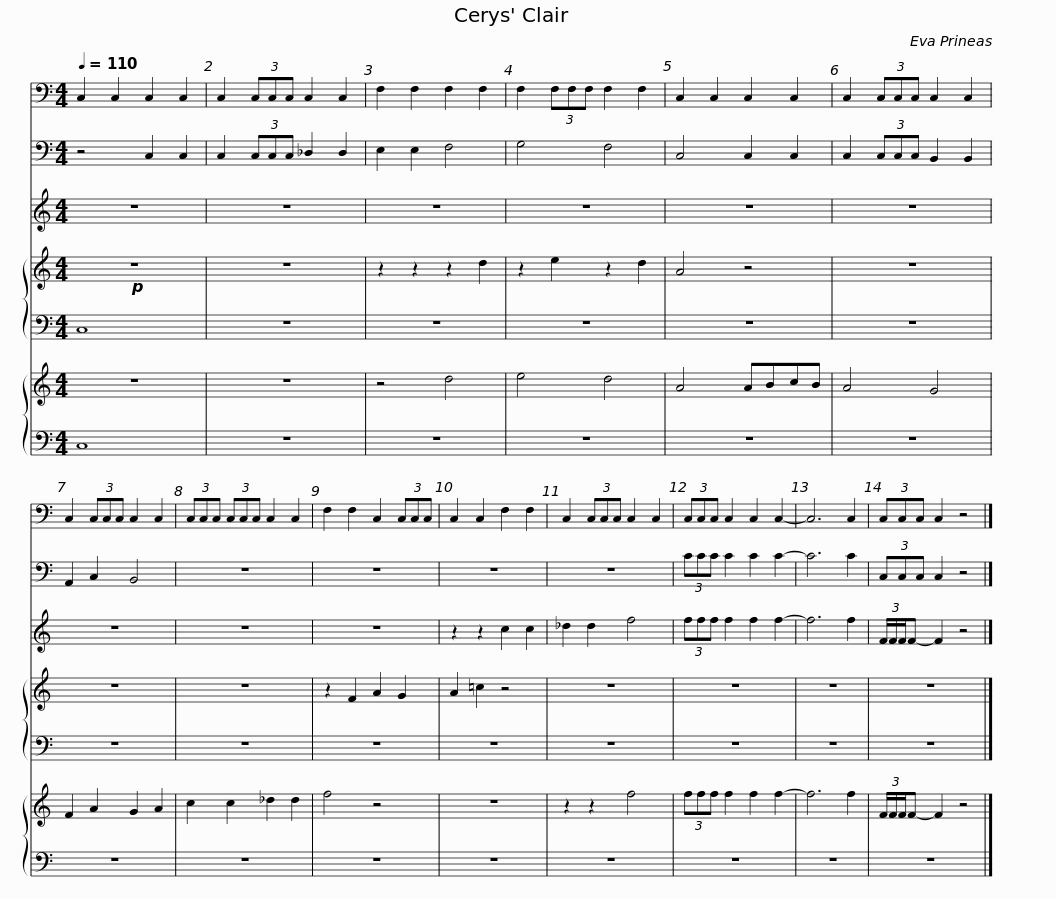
X:1
%%score 1 2 3 { 4 | 5 } { 6 | 7 }
L:1/8
Q:1/4=110
M:4/4
I:linebreak $
K:C
V:1 bass
V:2 bass
V:3 treble
V:4 treble
V:5 bass
V:6 treble
V:7 bass
V:1
 C,2 C,2 C,2 C,2 | C,2 (3C,C,C, C,2 C,2 | F,2 F,2 F,2 F,2 | F,2 (3F,F,F, F,2 F,2 | C,2 C,2 C,2 C,2 | %5
 C,2 (3C,C,C, C,2 C,2 |$ C,2 (3C,C,C, C,2 C,2 | (3C,C,C, (3C,C,C, C,2 C,2 | F,2 F,2 C,2 (3C,C,C, | C,2 C,2 F,2 F,2 | %10
 C,2 (3C,C,C, C,2 C,2 | (3C,C,C, C,2 C,2 C,2- |$ C,6 C,2 | (3C,C,C, C,2 z4 |] %14
V:2
 z4 C,2 C,2 | C,2 (3C,C,C, _D,2 D,2 | E,2 E,2 F,4 | G,4 F,4 | C,4 C,2 C,2 | %5
 C,2 (3C,C,C, B,,2 B,,2 |$ A,,2 C,2 B,,4 | z8 | z8 | z8 | %10
 z8 | (3CCC C2 C2 C2- |$ C6 C2 | (3C,C,C, C,2 z4 |] %14
V:3
 z8 | z8 | z8 | z8 | z8 | %5
 z8 |$ z8 | z8 | z8 | z2 z2 c2 c2 | %10
 _d2 d2 f4 | (3fff f2 f2 f2- |$ f6 f2 | (3F/F/F/F- F2 z4 |] %14
V:4
!p! z8 | z8 | z2 z2 z2 d2 | z2 e2 z2 d2 | A4 z4 | %5
 z8 |$ z8 | z8 | z2 F2 A2 G2 | A2 =c2 z4 | %10
 z8 | z8 |$ z8 | z8 |] %14
V:5
 C,8 | z8 | z8 | z8 | z8 | %5
 z8 |$ z8 | z8 | z8 | z8 | %10
 z8 | z8 |$ z8 | z8 |] %14
V:6
 z8 | z8 | z4 d4 | e4 d4 | A4 ABcB | %5
 A4 G4 |$ F2 A2 G2 A2 | c2 c2 _d2 d2 | f4 z4 | z8 | %10
 z2 z2 f4 | (3fff f2 f2 f2- |$ f6 f2 | (3F/F/F/F- F2 z4 |] %14
V:7
 C,8 | z8 | z8 | z8 | z8 | %5
 z8 |$ z8 | z8 | z8 | z8 | %10
 z8 | z8 |$ z8 | z8 |] %14
